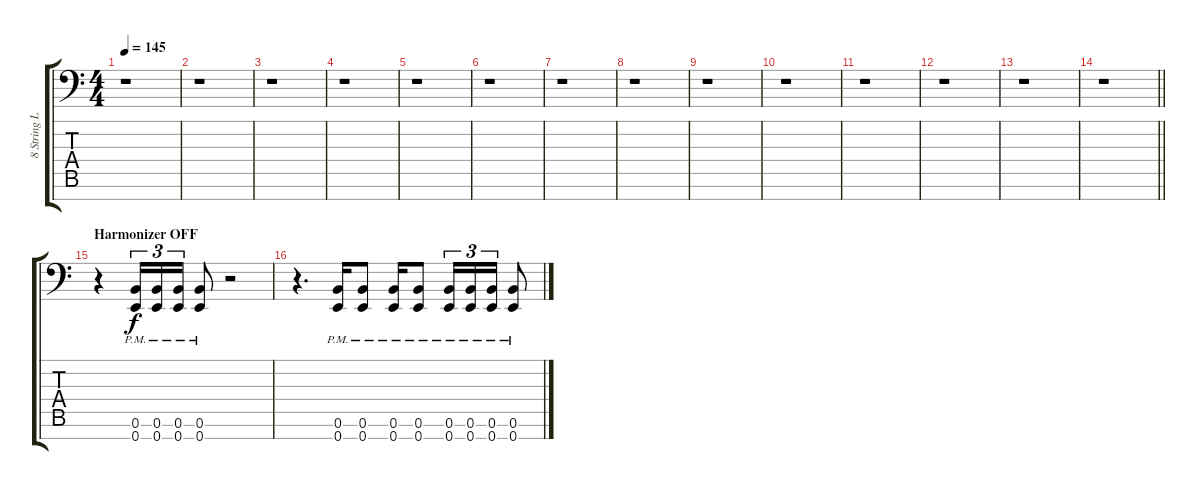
\track ("8 String LOW RIGHT" "8 String L") {instrument distortionguitar}
\staff {score tabs}
\tuning (B3 Gb3 E3 B2 E2 B1 E1) {hide}
\ts (4 4)
\tempo 145
\clef f4
\ks c
r.1{dy f} |
r.1 |
r.1 |
r.1 |
r.1 |
r.1 |
r.1 |
r.1 |
r.1 |
r.1 |
r.1 |
r.1 |
r.1 |
\barLineRight lightlight
r.1 |
\section ("" "Harmonizer OFF")
r.4 (0.6{pm} 0.7{pm}).16{tu (3 2)} (0.6{pm} 0.7{pm}).16{tu (3 2)} (0.6{pm} 0.7{pm}).16{tu (3 2)} (0.6{pm} 0.7{pm}).8 r.2 |
r.4{d beam merge} (0.6{pm} 0.7{pm}).16{beam merge} (0.6{pm} 0.7{pm}).8 (0.6{pm} 0.7{pm}).16 (0.6{pm} 0.7{pm}).8 (0.6{pm} 0.7{pm}).16{tu (3 2)} (0.6{pm} 0.7{pm}).16{tu (3 2)} (0.6{pm} 0.7{pm}).16{tu (3 2)} (0.6{pm} 0.7{pm}).8
